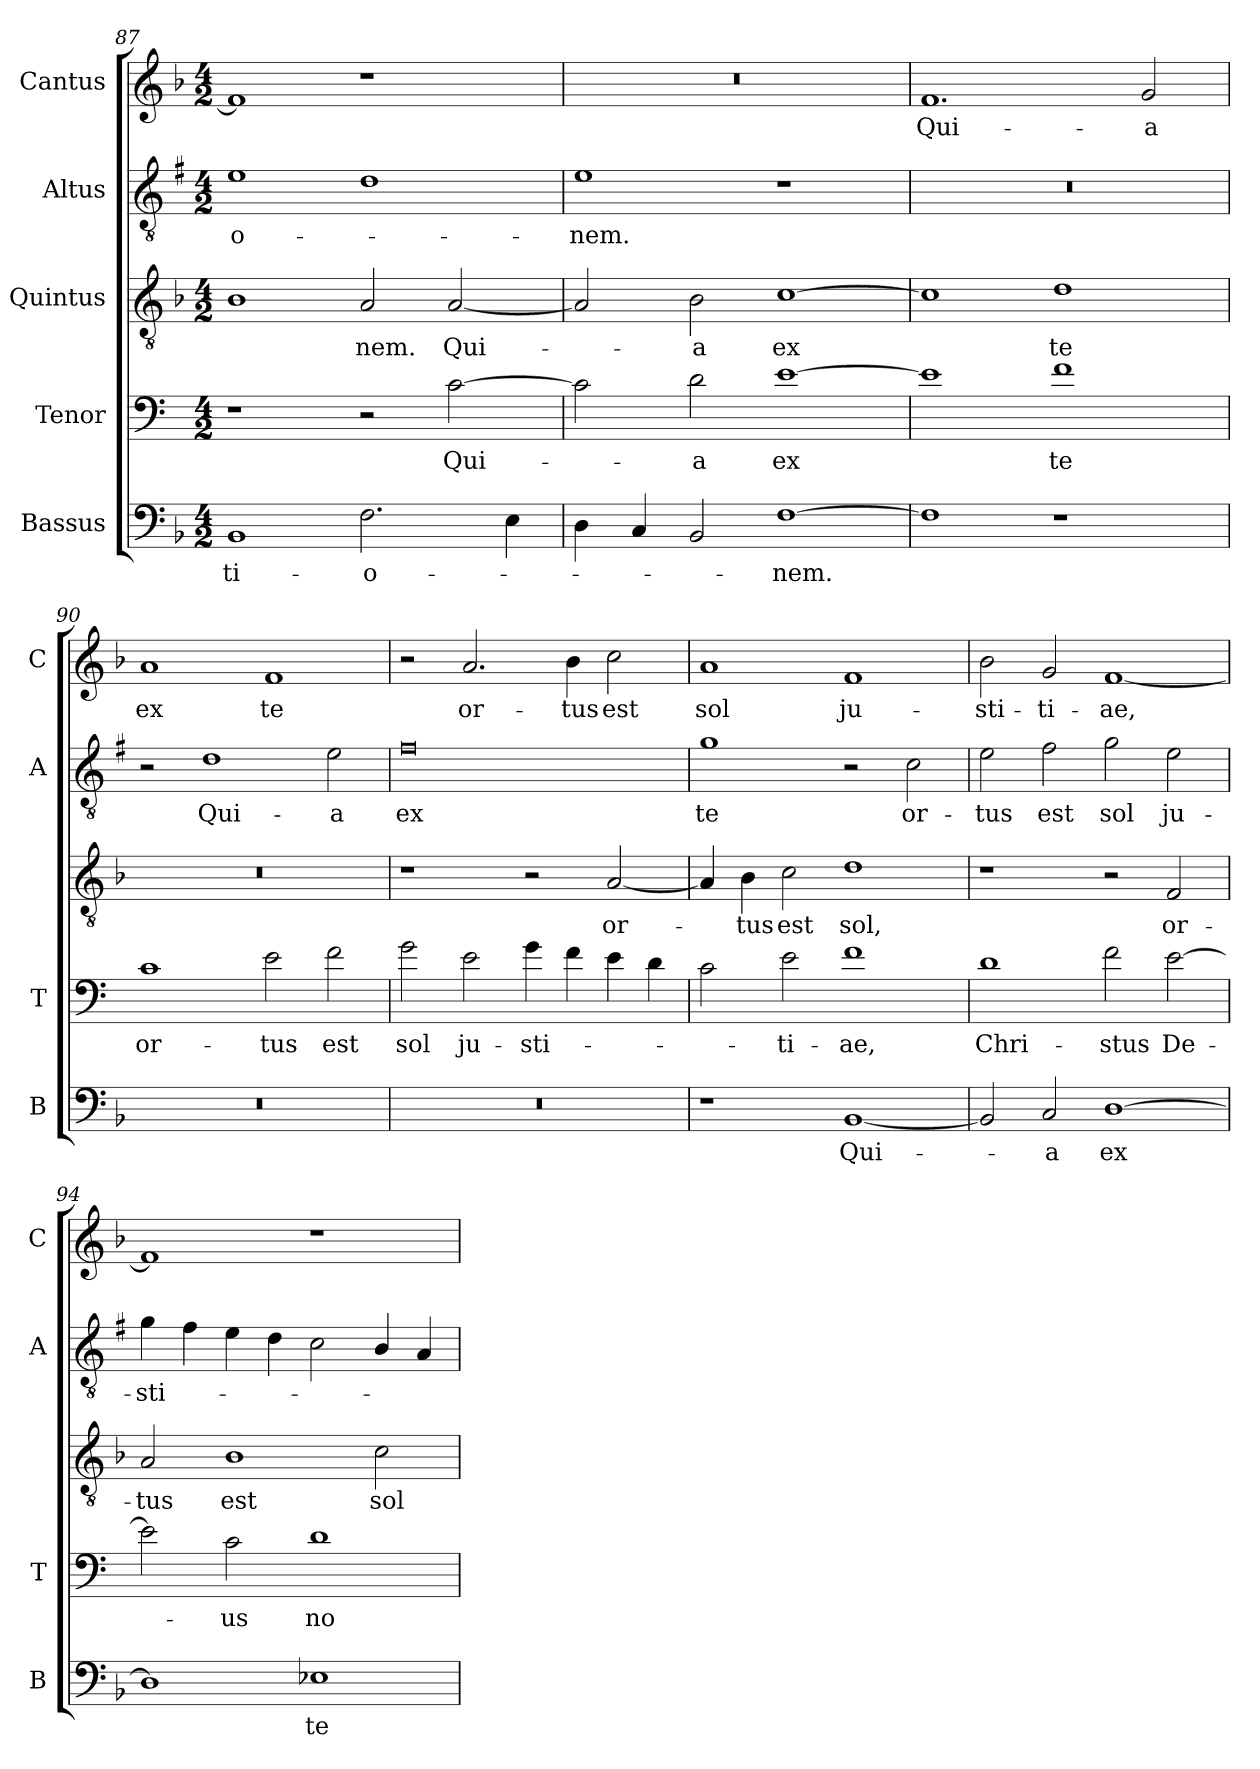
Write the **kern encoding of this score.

**kern	**text	**kern	**text	**kern	**text	**kern	**text	**kern	**text
*part5	*part5	*part4	*part4	*part3	*part3	*part2	*part2	*part1	*part1
*staff5	*staff5	*staff4	*staff4	*staff3	*staff3	*staff2	*staff2	*staff1	*staff1
*I"Bassus	*	*I"Tenor	*	*I"Quintus	*	*I"Altus	*	*I"Cantus	*
*I'B	*	*I'T	*	*	*	*I'A	*	*I'C	*
*clefF4	*	*clefF4	*	*clefGv2	*	*clefGv2	*	*clefG2	*
*	*	*ITrd4c7	*	*	*	*ITrd1c2	*	*	*
*k[b-]	*	*k[b-]	*	*k[b-]	*	*k[b-]	*	*k[b-]	*
*F:	*	*F:	*	*F:	*	*F:	*	*F:	*
*M4/2	*	*M4/2	*	*M4/2	*	*M4/2	*	*M4/2	*
=87	=87	=87	=87	=87	=87	=87	=87	=87	=87
!	!LO:LY:b	!	!	!	!	!	!LO:LY:b	!	!
1BB-	-ti-	1r	.	1B-	.	1d	-o-	1f]	.
!	!LO:LY:b	!	!	!	!LO:LY:b	!	!	!	!
2.F\	-o-	2r	.	2A/	-nem.	1c	.	1r	.
!	!	!	!LO:LY:b	!	!LO:LY:b	!	!	!	!
.	.	[2F\	Qui-	[2A/	Qui-	.	.	.	.
4E\	.	.	.	.	.	.	.	.	.
=88	=88	=88	=88	=88	=88	=88	=88	=88	=88
!	!	!	!	!	!	!	!LO:LY:b	!	!
4D\	.	2F\]	.	2A/]	.	1d	-nem.	0r	.
4C/	.	.	.	.	.	.	.	.	.
!	!	!	!LO:LY:b	!	!LO:LY:b	!	!	!	!
2BB-/	.	2G\	-a	2B-\	-a	.	.	.	.
!	!LO:LY:b	!	!LO:LY:b	!	!LO:LY:b	!	!	!	!
[1F	-nem.	[1A	ex	[1c	ex	1r	.	.	.
=89	=89	=89	=89	=89	=89	=89	=89	=89	=89
!	!	!	!	!	!	!	!	!	!LO:LY:b
1F]	.	1A]	.	1c]	.	0r	.	1.f	Qui-
!	!	!	!LO:LY:b	!	!LO:LY:b	!	!	!	!
1r	.	1B-	te	1d	te	.	.	.	.
!	!	!	!	!	!	!	!	!	!LO:LY:b
.	.	.	.	.	.	.	.	2g/	-a
=90	=90	=90	=90	=90	=90	=90	=90	=90	=90
!	!	!	!LO:LY:b	!	!	!	!	!	!LO:LY:b
0r	.	1F	or-	0r	.	2r	.	1a	ex
!	!	!	!	!	!	!	!LO:LY:b	!	!
.	.	.	.	.	.	1c	Qui-	.	.
!	!	!	!LO:LY:b	!	!	!	!	!	!LO:LY:b
.	.	2A\	-tus	.	.	.	.	1f	te
!	!	!	!LO:LY:b	!	!	!	!LO:LY:b	!	!
.	.	2B-\	est	.	.	2d\	-a	.	.
!!LO:PB:g=z
=91	=91	=91	=91	=91	=91	=91	=91	=91	=91
!	!	!	!LO:LY:b	!	!	!	!LO:LY:b	!	!
0r	.	2c\	sol	1r	.	0e	ex	2r	.
!	!	!	!LO:LY:b	!	!	!	!	!	!LO:LY:b
.	.	2A\	ju-	.	.	.	.	2.a/	or-
!	!	!	!LO:LY:b	!	!	!	!	!	!
.	.	4c\	-sti-	2r	.	.	.	.	.
!	!	!	!	!	!	!	!	!	!LO:LY:b
.	.	4B-\	.	.	.	.	.	4b-\	-tus
!	!	!	!	!	!LO:LY:b	!	!	!	!LO:LY:b
.	.	4A\	.	[2A/	or-	.	.	2cc\	est
.	.	4G\	.	.	.	.	.	.	.
=92	=92	=92	=92	=92	=92	=92	=92	=92	=92
!	!	!	!	!	!	!	!LO:LY:b	!	!LO:LY:b
1r	.	2F\	.	4A/]	.	1f	te	1a	sol
!	!	!	!	!	!LO:LY:b	!	!	!	!
.	.	.	.	4B-\	-tus	.	.	.	.
!	!	!	!LO:LY:b	!	!LO:LY:b	!	!	!	!
.	.	2A\	-ti-	2c\	est	.	.	.	.
!	!LO:LY:b	!	!LO:LY:b	!	!LO:LY:b	!	!	!	!LO:LY:b
[1BB-	Qui-	1B-	-ae,	1d	sol,	2r	.	1f	ju-
!	!	!	!	!	!	!	!LO:LY:b	!	!
.	.	.	.	.	.	2B-\	or-	.	.
=93	=93	=93	=93	=93	=93	=93	=93	=93	=93
!	!	!	!LO:LY:b	!	!	!	!LO:LY:b	!	!LO:LY:b
2BB-/]	.	1G	Chri-	1r	.	2d\	-tus	2b-\	-sti-
!	!LO:LY:b	!	!	!	!	!	!LO:LY:b	!	!LO:LY:b
2C/	-a	.	.	.	.	2e\	est	2g/	-ti-
!	!LO:LY:b	!	!LO:LY:b	!	!	!	!LO:LY:b	!	!LO:LY:b
[1D	ex	2B-\	-stus	2r	.	2f\	sol	[1f	-ae,
!	!	!	!LO:LY:b	!	!LO:LY:b	!	!LO:LY:b	!	!
.	.	[2A\	De-	2F/	or-	2d\	ju-	.	.
=94	=94	=94	=94	=94	=94	=94	=94	=94	=94
!	!	!	!	!	!LO:LY:b	!	!LO:LY:b	!	!
1D]	.	2A\]	.	2A/	-tus	4f\	-sti-	1f]	.
.	.	.	.	.	.	4e\	.	.	.
!	!	!	!LO:LY:b	!	!LO:LY:b	!	!	!	!
.	.	2F\	-us	1B-	est	4d\	.	.	.
.	.	.	.	.	.	4c\	.	.	.
!	!LO:LY:b	!	!LO:LY:b	!	!	!	!	!	!
1E-X	te	1G	no-	.	.	2B-\	.	1r	.
!	!	!	!	!	!LO:LY:b	!	!	!	!
.	.	.	.	2c\	sol	4A/	.	.	.
.	.	.	.	.	.	4G/	.	.	.
=	=	=	=	=	=	=	=	=	=
*-	*-	*-	*-	*-	*-	*-	*-	*-	*-
